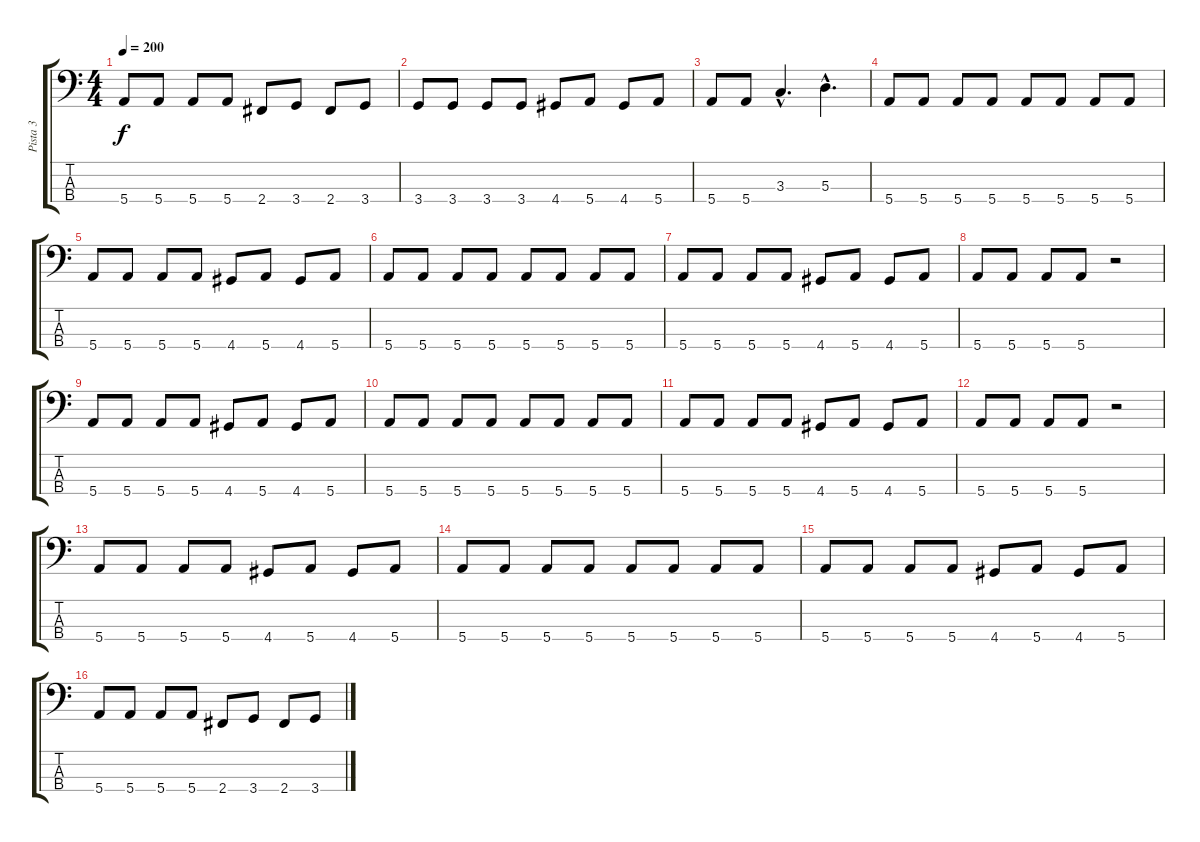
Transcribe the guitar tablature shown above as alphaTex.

\track ("Pista 3" "Pista 3") {instrument electricbassfinger}
\staff {score tabs}
\tuning (G2 D2 A1 E1) {hide}
\ts (4 4)
\tempo 200
\clef f4
\ks c
5.4.8{dy f} 5.4.8 5.4.8 5.4.8 2.4.8 3.4.8 2.4.8 3.4.8 |
3.4.8 3.4.8 3.4.8 3.4.8 4.4.8 5.4.8 4.4.8 5.4.8 |
5.4.8 5.4.8 3.3{hac}.4{d} 5.3{hac}.4{d} |
5.4.8 5.4.8 5.4.8 5.4.8 5.4.8 5.4.8 5.4.8 5.4.8 |
5.4.8 5.4.8 5.4.8 5.4.8 4.4.8 5.4.8 4.4.8 5.4.8 |
5.4.8 5.4.8 5.4.8 5.4.8 5.4.8 5.4.8 5.4.8 5.4.8 |
5.4.8 5.4.8 5.4.8 5.4.8 4.4.8 5.4.8 4.4.8 5.4.8 |
5.4.8 5.4.8 5.4.8 5.4.8 r.2 |
5.4.8 5.4.8 5.4.8 5.4.8 4.4.8 5.4.8 4.4.8 5.4.8 |
5.4.8 5.4.8 5.4.8 5.4.8 5.4.8 5.4.8 5.4.8 5.4.8 |
5.4.8 5.4.8 5.4.8 5.4.8 4.4.8 5.4.8 4.4.8 5.4.8 |
5.4.8 5.4.8 5.4.8 5.4.8 r.2 |
5.4.8 5.4.8 5.4.8 5.4.8 4.4.8 5.4.8 4.4.8 5.4.8 |
5.4.8 5.4.8 5.4.8 5.4.8 5.4.8 5.4.8 5.4.8 5.4.8 |
5.4.8 5.4.8 5.4.8 5.4.8 4.4.8 5.4.8 4.4.8 5.4.8 |
5.4.8 5.4.8 5.4.8 5.4.8 2.4.8 3.4.8 2.4.8 3.4.8
